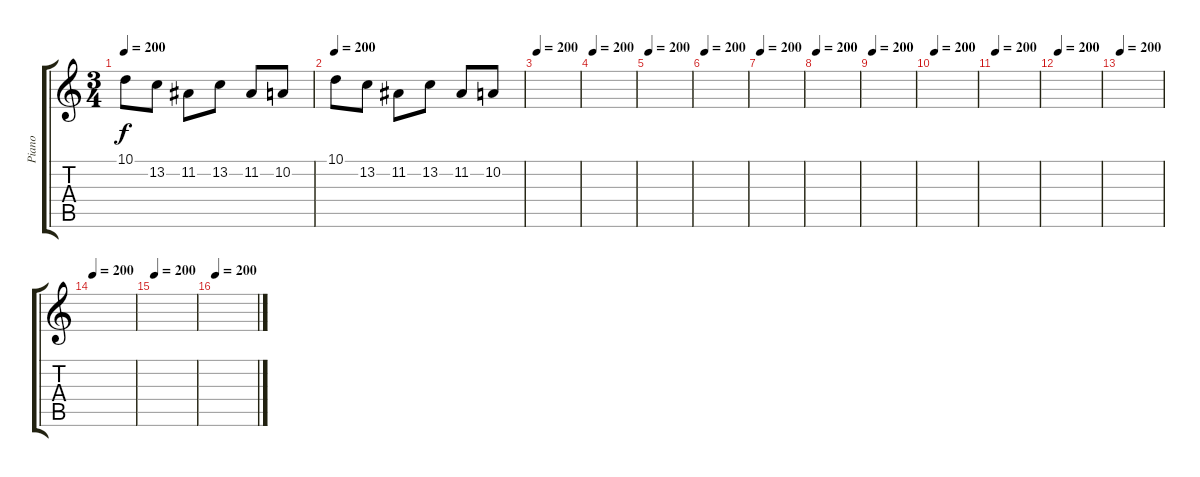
\track ("Piano" "Piano") {instrument acousticgrandpiano}
\staff {score tabs}
\tuning (E4 B3 G3 D3 A2 E2) {hide}
\ts (3 4)
\tempo 200
\clef g2
\ks c
10.1.8{dy f} 13.2.8 11.2.8 13.2.8 11.2.8 10.2.8 |
\tempo 200
10.1.8 13.2.8 11.2.8 13.2.8 11.2.8 10.2.8 |
\tempo 200
|
\tempo 200
|
\tempo 200
|
\tempo 200
|
\tempo 200
|
\tempo 200
|
\tempo 200
|
\tempo 200
|
\tempo 200
|
\tempo 200
|
\tempo 200
|
\tempo 200
|
\tempo 200
|
\tempo 200
